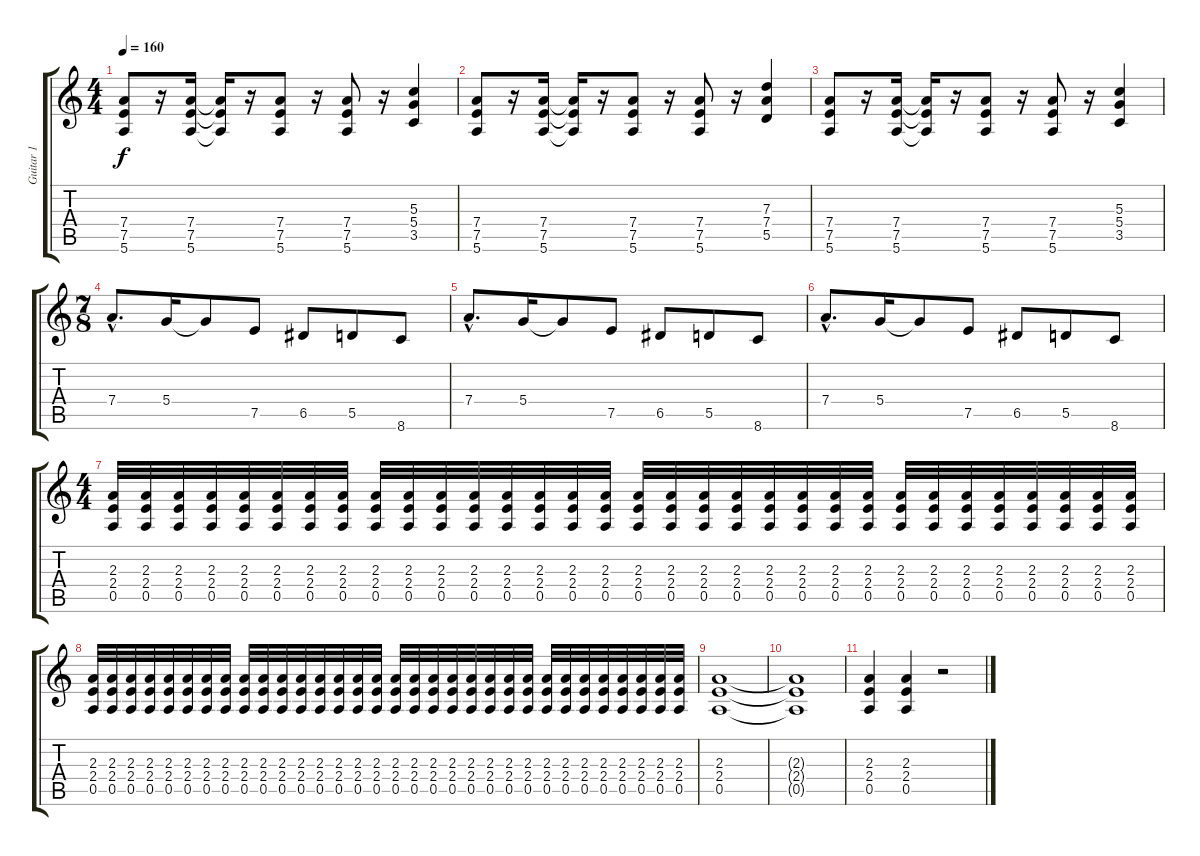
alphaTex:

\track ("Guitar 1" "Guitar 1") {instrument distortionguitar}
\staff {score tabs}
\tuning (E4 B3 G3 D3 A2 E2) {hide}
\ts (4 4)
\tempo 160
\clef g2
\ks c
(7.4 7.5 5.6).8{dy f} r.16 (7.4 7.5 5.6).16 (7.4{t} 7.5{t} 5.6{t}).16 r.16 (7.4 7.5 5.6).8 r.16 (7.4 7.5 5.6).8 r.16 (5.3 5.4 3.5).4 |
(7.4 7.5 5.6).8 r.16 (7.4 7.5 5.6).16 (7.4{t} 7.5{t} 5.6{t}).16 r.16 (7.4 7.5 5.6).8 r.16 (7.4 7.5 5.6).8 r.16 (7.3 7.4 5.5).4 |
(7.4 7.5 5.6).8 r.16 (7.4 7.5 5.6).16 (7.4{t} 7.5{t} 5.6{t}).16 r.16 (7.4 7.5 5.6).8 r.16 (7.4 7.5 5.6).8 r.16 (5.3 5.4 3.5).4 |
\ts (7 8)
7.4{hac}.8{d} 5.4.16 5.4{t}.8 7.5.8 6.5.8 5.5.8 8.6.8 |
7.4{hac}.8{d} 5.4.16 5.4{t}.8 7.5.8 6.5.8 5.5.8 8.6.8 |
7.4{hac}.8{d} 5.4.16 5.4{t}.8 7.5.8 6.5.8 5.5.8 8.6.8 |
\ts (4 4)
(2.3 2.4 0.5).32 (2.3 2.4 0.5).32 (2.3 2.4 0.5).32 (2.3 2.4 0.5).32 (2.3 2.4 0.5).32 (2.3 2.4 0.5).32 (2.3 2.4 0.5).32 (2.3 2.4 0.5).32 (2.3 2.4 0.5).32 (2.3 2.4 0.5).32 (2.3 2.4 0.5).32 (2.3 2.4 0.5).32 (2.3 2.4 0.5).32 (2.3 2.4 0.5).32 (2.3 2.4 0.5).32 (2.3 2.4 0.5).32 (2.3 2.4 0.5).32 (2.3 2.4 0.5).32 (2.3 2.4 0.5).32 (2.3 2.4 0.5).32 (2.3 2.4 0.5).32 (2.3 2.4 0.5).32 (2.3 2.4 0.5).32 (2.3 2.4 0.5).32 (2.3 2.4 0.5).32 (2.3 2.4 0.5).32 (2.3 2.4 0.5).32 (2.3 2.4 0.5).32 (2.3 2.4 0.5).32 (2.3 2.4 0.5).32 (2.3 2.4 0.5).32 (2.3 2.4 0.5).32 |
(2.3 2.4 0.5).32 (2.3 2.4 0.5).32 (2.3 2.4 0.5).32 (2.3 2.4 0.5).32 (2.3 2.4 0.5).32 (2.3 2.4 0.5).32 (2.3 2.4 0.5).32 (2.3 2.4 0.5).32 (2.3 2.4 0.5).32 (2.3 2.4 0.5).32 (2.3 2.4 0.5).32 (2.3 2.4 0.5).32 (2.3 2.4 0.5).32 (2.3 2.4 0.5).32 (2.3 2.4 0.5).32 (2.3 2.4 0.5).32 (2.3 2.4 0.5).32 (2.3 2.4 0.5).32 (2.3 2.4 0.5).32 (2.3 2.4 0.5).32 (2.3 2.4 0.5).32 (2.3 2.4 0.5).32 (2.3 2.4 0.5).32 (2.3 2.4 0.5).32 (2.3 2.4 0.5).32 (2.3 2.4 0.5).32 (2.3 2.4 0.5).32 (2.3 2.4 0.5).32 (2.3 2.4 0.5).32 (2.3 2.4 0.5).32 (2.3 2.4 0.5).32 (2.3 2.4 0.5).32 |
(2.3 2.4 0.5).1 |
(2.3{t} 2.4{t} 0.5{t}).1 |
(2.3 2.4 0.5).4 (2.3 2.4 0.5).4 r.2
